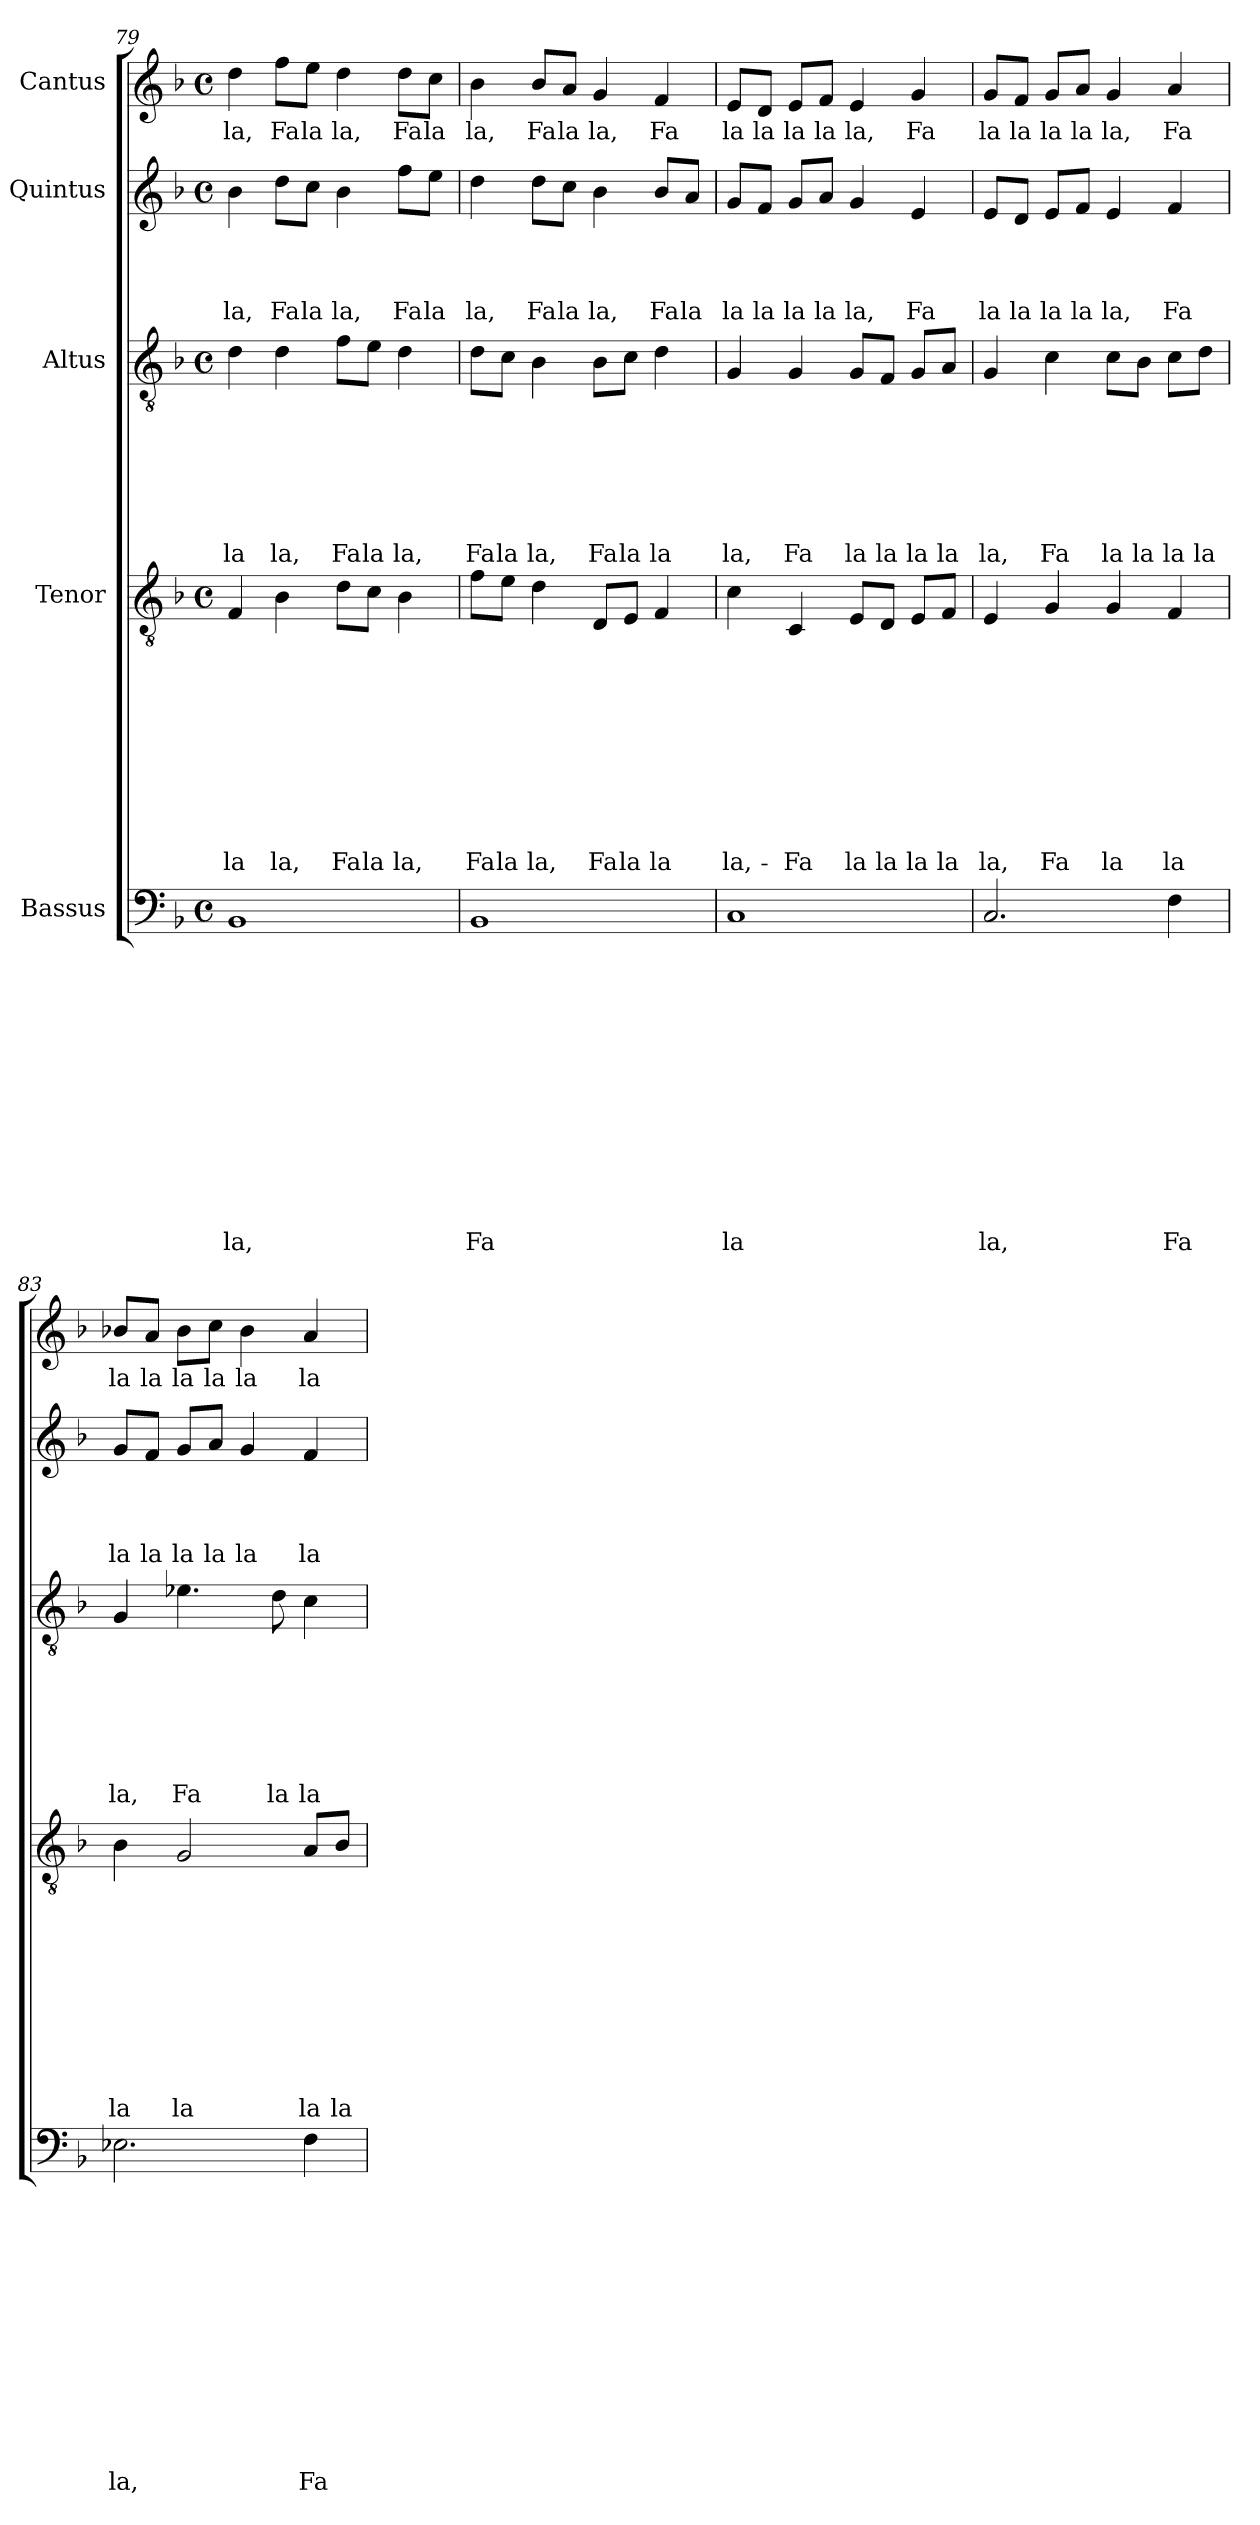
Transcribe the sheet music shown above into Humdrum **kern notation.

**kern	**text	**text	**text	**text	**text	**text	**text	**text	**text	**text	**text	**text	**text	**kern	**text	**text	**text	**text	**text	**text	**text	**text	**text	**text	**kern	**text	**text	**text	**text	**text	**text	**text	**kern	**text	**text	**text	**text	**kern	**text
*part5	*part5	*part5	*part5	*part5	*part5	*part5	*part5	*part5	*part5	*part5	*part5	*part5	*part5	*part4	*part4	*part4	*part4	*part4	*part4	*part4	*part4	*part4	*part4	*part4	*part3	*part3	*part3	*part3	*part3	*part3	*part3	*part3	*part2	*part2	*part2	*part2	*part2	*part1	*part1
*staff5	*staff5	*staff5	*staff5	*staff5	*staff5	*staff5	*staff5	*staff5	*staff5	*staff5	*staff5	*staff5	*staff5	*staff4	*staff4	*staff4	*staff4	*staff4	*staff4	*staff4	*staff4	*staff4	*staff4	*staff4	*staff3	*staff3	*staff3	*staff3	*staff3	*staff3	*staff3	*staff3	*staff2	*staff2	*staff2	*staff2	*staff2	*staff1	*staff1
*I"Bassus	*	*	*	*	*	*	*	*	*	*	*	*	*	*I"Tenor	*	*	*	*	*	*	*	*	*	*	*I"Altus	*	*	*	*	*	*	*	*I"Quintus	*	*	*	*	*I"Cantus	*
*clefF4	*	*	*	*	*	*	*	*	*	*	*	*	*	*clefGv2	*	*	*	*	*	*	*	*	*	*	*clefGv2	*	*	*	*	*	*	*	*clefG2	*	*	*	*	*clefG2	*
*k[b-]	*	*	*	*	*	*	*	*	*	*	*	*	*	*k[b-]	*	*	*	*	*	*	*	*	*	*	*k[b-]	*	*	*	*	*	*	*	*k[b-]	*	*	*	*	*k[b-]	*
*F:	*	*	*	*	*	*	*	*	*	*	*	*	*	*F:	*	*	*	*	*	*	*	*	*	*	*F:	*	*	*	*	*	*	*	*F:	*	*	*	*	*F:	*
*M4/4	*	*	*	*	*	*	*	*	*	*	*	*	*	*M4/4	*	*	*	*	*	*	*	*	*	*	*M4/4	*	*	*	*	*	*	*	*M4/4	*	*	*	*	*M4/4	*
*met(c)	*	*	*	*	*	*	*	*	*	*	*	*	*	*met(c)	*	*	*	*	*	*	*	*	*	*	*met(c)	*	*	*	*	*	*	*	*met(c)	*	*	*	*	*met(c)	*
=79	=79	=79	=79	=79	=79	=79	=79	=79	=79	=79	=79	=79	=79	=79	=79	=79	=79	=79	=79	=79	=79	=79	=79	=79	=79	=79	=79	=79	=79	=79	=79	=79	=79	=79	=79	=79	=79	=79	=79
!	!	!	!	!	!	!	!	!	!	!	!	!	!LO:LY:b	!	!	!	!	!	!	!	!	!	!	!LO:LY:b	!	!	!	!	!	!	!	!LO:LY:b	!	!	!	!	!LO:LY:b	!	!LO:LY:b
1BB-	.	.	.	.	.	.	.	.	.	.	.	.	la,	4F/	.	.	.	.	.	.	.	.	.	la	4d\	.	.	.	.	.	.	la	4b-\	.	.	.	la,	4dd\	la,
!	!	!	!	!	!	!	!	!	!	!	!	!	!	!	!	!	!	!	!	!	!	!	!	!LO:LY:b	!	!	!	!	!	!	!	!LO:LY:b	!	!	!	!	!LO:LY:b	!	!LO:LY:b
.	.	.	.	.	.	.	.	.	.	.	.	.	.	4B-\	.	.	.	.	.	.	.	.	.	la,	4d\	.	.	.	.	.	.	la,	8dd\L	.	.	.	Fa	8ff\L	Fa
!	!	!	!	!	!	!	!	!	!	!	!	!	!	!	!	!	!	!	!	!	!	!	!	!	!	!	!	!	!	!	!	!	!	!	!	!	!LO:LY:b	!	!LO:LY:b
.	.	.	.	.	.	.	.	.	.	.	.	.	.	.	.	.	.	.	.	.	.	.	.	.	.	.	.	.	.	.	.	.	8cc\J	.	.	.	la	8ee\J	la
!	!	!	!	!	!	!	!	!	!	!	!	!	!	!	!	!	!	!	!	!	!	!	!	!LO:LY:b	!	!	!	!	!	!	!	!LO:LY:b	!	!	!	!	!LO:LY:b	!	!LO:LY:b
.	.	.	.	.	.	.	.	.	.	.	.	.	.	8d\L	.	.	.	.	.	.	.	.	.	Fa	8f\L	.	.	.	.	.	.	Fa	4b-\	.	.	.	la,	4dd\	la,
!	!	!	!	!	!	!	!	!	!	!	!	!	!	!	!	!	!	!	!	!	!	!	!	!LO:LY:b	!	!	!	!	!	!	!	!LO:LY:b	!	!	!	!	!	!	!
.	.	.	.	.	.	.	.	.	.	.	.	.	.	8c\J	.	.	.	.	.	.	.	.	.	la	8e\J	.	.	.	.	.	.	la	.	.	.	.	.	.	.
!	!	!	!	!	!	!	!	!	!	!	!	!	!	!	!	!	!	!	!	!	!	!	!	!LO:LY:b	!	!	!	!	!	!	!	!LO:LY:b	!	!	!	!	!LO:LY:b	!	!LO:LY:b
.	.	.	.	.	.	.	.	.	.	.	.	.	.	4B-\	.	.	.	.	.	.	.	.	.	la,	4d\	.	.	.	.	.	.	la,	8ff\L	.	.	.	Fa	8dd\L	Fa
!	!	!	!	!	!	!	!	!	!	!	!	!	!	!	!	!	!	!	!	!	!	!	!	!	!	!	!	!	!	!	!	!	!	!	!	!	!LO:LY:b	!	!LO:LY:b
.	.	.	.	.	.	.	.	.	.	.	.	.	.	.	.	.	.	.	.	.	.	.	.	.	.	.	.	.	.	.	.	.	8ee\J	.	.	.	la	8cc\J	la
!!LO:PB:g=z
=80	=80	=80	=80	=80	=80	=80	=80	=80	=80	=80	=80	=80	=80	=80	=80	=80	=80	=80	=80	=80	=80	=80	=80	=80	=80	=80	=80	=80	=80	=80	=80	=80	=80	=80	=80	=80	=80	=80	=80
!	!	!	!	!	!	!	!	!	!	!	!	!	!LO:LY:b	!	!	!	!	!	!	!	!	!	!	!LO:LY:b	!	!	!	!	!	!	!	!LO:LY:b	!	!	!	!	!LO:LY:b	!	!LO:LY:b
1BB-	.	.	.	.	.	.	.	.	.	.	.	.	Fa	8f\L	.	.	.	.	.	.	.	.	.	Fa	8d\L	.	.	.	.	.	.	Fa	4dd\	.	.	.	la,	4b-\	la,
!	!	!	!	!	!	!	!	!	!	!	!	!	!	!	!	!	!	!	!	!	!	!	!	!LO:LY:b	!	!	!	!	!	!	!	!LO:LY:b	!	!	!	!	!	!	!
.	.	.	.	.	.	.	.	.	.	.	.	.	.	8e\J	.	.	.	.	.	.	.	.	.	la	8c\J	.	.	.	.	.	.	la	.	.	.	.	.	.	.
!	!	!	!	!	!	!	!	!	!	!	!	!	!	!	!	!	!	!	!	!	!	!	!	!LO:LY:b	!	!	!	!	!	!	!	!LO:LY:b	!	!	!	!	!LO:LY:b	!	!LO:LY:b
.	.	.	.	.	.	.	.	.	.	.	.	.	.	4d\	.	.	.	.	.	.	.	.	.	la,	4B-\	.	.	.	.	.	.	la,	8dd\L	.	.	.	Fa	8b-/L	Fa
!	!	!	!	!	!	!	!	!	!	!	!	!	!	!	!	!	!	!	!	!	!	!	!	!	!	!	!	!	!	!	!	!	!	!	!	!	!LO:LY:b	!	!LO:LY:b
.	.	.	.	.	.	.	.	.	.	.	.	.	.	.	.	.	.	.	.	.	.	.	.	.	.	.	.	.	.	.	.	.	8cc\J	.	.	.	la	8a/J	la
!	!	!	!	!	!	!	!	!	!	!	!	!	!	!	!	!	!	!	!	!	!	!	!	!LO:LY:b	!	!	!	!	!	!	!	!LO:LY:b	!	!	!	!	!LO:LY:b	!	!LO:LY:b
.	.	.	.	.	.	.	.	.	.	.	.	.	.	8D/L	.	.	.	.	.	.	.	.	.	Fa	8B-\L	.	.	.	.	.	.	Fa	4b-\	.	.	.	la,	4g/	la,
!	!	!	!	!	!	!	!	!	!	!	!	!	!	!	!	!	!	!	!	!	!	!	!	!LO:LY:b	!	!	!	!	!	!	!	!LO:LY:b	!	!	!	!	!	!	!
.	.	.	.	.	.	.	.	.	.	.	.	.	.	8E/J	.	.	.	.	.	.	.	.	.	la	8c\J	.	.	.	.	.	.	la	.	.	.	.	.	.	.
!	!	!	!	!	!	!	!	!	!	!	!	!	!	!	!	!	!	!	!	!	!	!	!	!LO:LY:b	!	!	!	!	!	!	!	!LO:LY:b	!	!	!	!	!LO:LY:b	!	!LO:LY:b
.	.	.	.	.	.	.	.	.	.	.	.	.	.	4F/	.	.	.	.	.	.	.	.	.	la	4d\	.	.	.	.	.	.	la	8b-/L	.	.	.	Fa	4f/	Fa
!	!	!	!	!	!	!	!	!	!	!	!	!	!	!	!	!	!	!	!	!	!	!	!	!	!	!	!	!	!	!	!	!	!	!	!	!	!LO:LY:b	!	!
.	.	.	.	.	.	.	.	.	.	.	.	.	.	.	.	.	.	.	.	.	.	.	.	.	.	.	.	.	.	.	.	.	8a/J	.	.	.	la	.	.
=81	=81	=81	=81	=81	=81	=81	=81	=81	=81	=81	=81	=81	=81	=81	=81	=81	=81	=81	=81	=81	=81	=81	=81	=81	=81	=81	=81	=81	=81	=81	=81	=81	=81	=81	=81	=81	=81	=81	=81
!	!	!	!	!	!	!	!	!	!	!	!	!	!LO:LY:b	!	!	!	!	!	!	!	!	!	!	!LO:LY:b	!	!	!	!	!	!	!	!LO:LY:b	!	!	!	!	!LO:LY:b	!	!LO:LY:b
1C	.	.	.	.	.	.	.	.	.	.	.	.	la	4c\	.	.	.	.	.	.	.	.	.	la,-	4G/	.	.	.	.	.	.	la,	8g/L	.	.	.	la	8e/L	la
!	!	!	!	!	!	!	!	!	!	!	!	!	!	!	!	!	!	!	!	!	!	!	!	!	!	!	!	!	!	!	!	!	!	!	!	!	!LO:LY:b	!	!LO:LY:b
.	.	.	.	.	.	.	.	.	.	.	.	.	.	.	.	.	.	.	.	.	.	.	.	.	.	.	.	.	.	.	.	.	8f/J	.	.	.	la	8d/J	la
!	!	!	!	!	!	!	!	!	!	!	!	!	!	!	!	!	!	!	!	!	!	!	!	!LO:LY:b	!	!	!	!	!	!	!	!LO:LY:b	!	!	!	!	!LO:LY:b	!	!LO:LY:b
.	.	.	.	.	.	.	.	.	.	.	.	.	.	4C/	.	.	.	.	.	.	.	.	.	-Fa	4G/	.	.	.	.	.	.	Fa	8g/L	.	.	.	la	8e/L	la
!	!	!	!	!	!	!	!	!	!	!	!	!	!	!	!	!	!	!	!	!	!	!	!	!	!	!	!	!	!	!	!	!	!	!	!	!	!LO:LY:b	!	!LO:LY:b
.	.	.	.	.	.	.	.	.	.	.	.	.	.	.	.	.	.	.	.	.	.	.	.	.	.	.	.	.	.	.	.	.	8a/J	.	.	.	la	8f/J	la
!	!	!	!	!	!	!	!	!	!	!	!	!	!	!	!	!	!	!	!	!	!	!	!	!LO:LY:b	!	!	!	!	!	!	!	!LO:LY:b	!	!	!	!	!LO:LY:b	!	!LO:LY:b
.	.	.	.	.	.	.	.	.	.	.	.	.	.	8E/L	.	.	.	.	.	.	.	.	.	la	8G/L	.	.	.	.	.	.	la	4g/	.	.	.	la,	4e/	la,
!	!	!	!	!	!	!	!	!	!	!	!	!	!	!	!	!	!	!	!	!	!	!	!	!LO:LY:b	!	!	!	!	!	!	!	!LO:LY:b	!	!	!	!	!	!	!
.	.	.	.	.	.	.	.	.	.	.	.	.	.	8D/J	.	.	.	.	.	.	.	.	.	la	8F/J	.	.	.	.	.	.	la	.	.	.	.	.	.	.
!	!	!	!	!	!	!	!	!	!	!	!	!	!	!	!	!	!	!	!	!	!	!	!	!LO:LY:b	!	!	!	!	!	!	!	!LO:LY:b	!	!	!	!	!LO:LY:b	!	!LO:LY:b
.	.	.	.	.	.	.	.	.	.	.	.	.	.	8E/L	.	.	.	.	.	.	.	.	.	la	8G/L	.	.	.	.	.	.	la	4e/	.	.	.	Fa	4g/	Fa
!	!	!	!	!	!	!	!	!	!	!	!	!	!	!	!	!	!	!	!	!	!	!	!	!LO:LY:b	!	!	!	!	!	!	!	!LO:LY:b	!	!	!	!	!	!	!
.	.	.	.	.	.	.	.	.	.	.	.	.	.	8F/J	.	.	.	.	.	.	.	.	.	la	8A/J	.	.	.	.	.	.	la	.	.	.	.	.	.	.
=82	=82	=82	=82	=82	=82	=82	=82	=82	=82	=82	=82	=82	=82	=82	=82	=82	=82	=82	=82	=82	=82	=82	=82	=82	=82	=82	=82	=82	=82	=82	=82	=82	=82	=82	=82	=82	=82	=82	=82
!	!	!	!	!	!	!	!	!	!	!	!	!	!LO:LY:b	!	!	!	!	!	!	!	!	!	!	!LO:LY:b	!	!	!	!	!	!	!	!LO:LY:b	!	!	!	!	!LO:LY:b	!	!LO:LY:b
2.C/	.	.	.	.	.	.	.	.	.	.	.	.	la,	4E/	.	.	.	.	.	.	.	.	.	la,	4G/	.	.	.	.	.	.	la,	8e/L	.	.	.	la	8g/L	la
!	!	!	!	!	!	!	!	!	!	!	!	!	!	!	!	!	!	!	!	!	!	!	!	!	!	!	!	!	!	!	!	!	!	!	!	!	!LO:LY:b	!	!LO:LY:b
.	.	.	.	.	.	.	.	.	.	.	.	.	.	.	.	.	.	.	.	.	.	.	.	.	.	.	.	.	.	.	.	.	8d/J	.	.	.	la	8f/J	la
!	!	!	!	!	!	!	!	!	!	!	!	!	!	!	!	!	!	!	!	!	!	!	!	!LO:LY:b	!	!	!	!	!	!	!	!LO:LY:b	!	!	!	!	!LO:LY:b	!	!LO:LY:b
.	.	.	.	.	.	.	.	.	.	.	.	.	.	4G/	.	.	.	.	.	.	.	.	.	Fa	4c\	.	.	.	.	.	.	Fa	8e/L	.	.	.	la	8g/L	la
!	!	!	!	!	!	!	!	!	!	!	!	!	!	!	!	!	!	!	!	!	!	!	!	!	!	!	!	!	!	!	!	!	!	!	!	!	!LO:LY:b	!	!LO:LY:b
.	.	.	.	.	.	.	.	.	.	.	.	.	.	.	.	.	.	.	.	.	.	.	.	.	.	.	.	.	.	.	.	.	8f/J	.	.	.	la	8a/J	la
!	!	!	!	!	!	!	!	!	!	!	!	!	!	!	!	!	!	!	!	!	!	!	!	!LO:LY:b	!	!	!	!	!	!	!	!LO:LY:b	!	!	!	!	!LO:LY:b	!	!LO:LY:b
.	.	.	.	.	.	.	.	.	.	.	.	.	.	4G/	.	.	.	.	.	.	.	.	.	la	8c\L	.	.	.	.	.	.	la	4e/	.	.	.	la,	4g/	la,
!	!	!	!	!	!	!	!	!	!	!	!	!	!	!	!	!	!	!	!	!	!	!	!	!	!	!	!	!	!	!	!	!LO:LY:b	!	!	!	!	!	!	!
.	.	.	.	.	.	.	.	.	.	.	.	.	.	.	.	.	.	.	.	.	.	.	.	.	8B-\J	.	.	.	.	.	.	la	.	.	.	.	.	.	.
!	!	!	!	!	!	!	!	!	!	!	!	!	!LO:LY:b	!	!	!	!	!	!	!	!	!	!	!LO:LY:b	!	!	!	!	!	!	!	!LO:LY:b	!	!	!	!	!LO:LY:b	!	!LO:LY:b
4F\	.	.	.	.	.	.	.	.	.	.	.	.	Fa	4F/	.	.	.	.	.	.	.	.	.	la	8c\L	.	.	.	.	.	.	la	4f/	.	.	.	Fa	4a/	Fa
!	!	!	!	!	!	!	!	!	!	!	!	!	!	!	!	!	!	!	!	!	!	!	!	!	!	!	!	!	!	!	!	!LO:LY:b	!	!	!	!	!	!	!
.	.	.	.	.	.	.	.	.	.	.	.	.	.	.	.	.	.	.	.	.	.	.	.	.	8d\J	.	.	.	.	.	.	la	.	.	.	.	.	.	.
=83	=83	=83	=83	=83	=83	=83	=83	=83	=83	=83	=83	=83	=83	=83	=83	=83	=83	=83	=83	=83	=83	=83	=83	=83	=83	=83	=83	=83	=83	=83	=83	=83	=83	=83	=83	=83	=83	=83	=83
!	!	!	!	!	!	!	!	!	!	!	!	!	!LO:LY:b	!	!	!	!	!	!	!	!	!	!	!LO:LY:b	!	!	!	!	!	!	!	!LO:LY:b	!	!	!	!	!LO:LY:b	!	!LO:LY:b
2.E-X\	.	.	.	.	.	.	.	.	.	.	.	.	la,	4B-\	.	.	.	.	.	.	.	.	.	la	4G/	.	.	.	.	.	.	la,	8g/L	.	.	.	la	8b-X/L	la
!	!	!	!	!	!	!	!	!	!	!	!	!	!	!	!	!	!	!	!	!	!	!	!	!	!	!	!	!	!	!	!	!	!	!	!	!	!LO:LY:b	!	!LO:LY:b
.	.	.	.	.	.	.	.	.	.	.	.	.	.	.	.	.	.	.	.	.	.	.	.	.	.	.	.	.	.	.	.	.	8f/J	.	.	.	la	8a/J	la
!	!	!	!	!	!	!	!	!	!	!	!	!	!	!	!	!	!	!	!	!	!	!	!	!LO:LY:b	!	!	!	!	!	!	!	!LO:LY:b	!	!	!	!	!LO:LY:b	!	!LO:LY:b
.	.	.	.	.	.	.	.	.	.	.	.	.	.	2G/	.	.	.	.	.	.	.	.	.	la	4.e-X\	.	.	.	.	.	.	Fa	8g/L	.	.	.	la	8b-\L	la
!	!	!	!	!	!	!	!	!	!	!	!	!	!	!	!	!	!	!	!	!	!	!	!	!	!	!	!	!	!	!	!	!	!	!	!	!	!LO:LY:b	!	!LO:LY:b
.	.	.	.	.	.	.	.	.	.	.	.	.	.	.	.	.	.	.	.	.	.	.	.	.	.	.	.	.	.	.	.	.	8a/J	.	.	.	la	8cc\J	la
!	!	!	!	!	!	!	!	!	!	!	!	!	!	!	!	!	!	!	!	!	!	!	!	!	!	!	!	!	!	!	!	!	!	!	!	!	!LO:LY:b	!	!LO:LY:b
.	.	.	.	.	.	.	.	.	.	.	.	.	.	.	.	.	.	.	.	.	.	.	.	.	.	.	.	.	.	.	.	.	4g/	.	.	.	la	4b-\	la
!	!	!	!	!	!	!	!	!	!	!	!	!	!	!	!	!	!	!	!	!	!	!	!	!	!	!	!	!	!	!	!	!LO:LY:b	!	!	!	!	!	!	!
.	.	.	.	.	.	.	.	.	.	.	.	.	.	.	.	.	.	.	.	.	.	.	.	.	8d\	.	.	.	.	.	.	la	.	.	.	.	.	.	.
!	!	!	!	!	!	!	!	!	!	!	!	!	!LO:LY:b	!	!	!	!	!	!	!	!	!	!	!LO:LY:b	!	!	!	!	!	!	!	!LO:LY:b	!	!	!	!	!LO:LY:b	!	!LO:LY:b
4F\	.	.	.	.	.	.	.	.	.	.	.	.	Fa	8A/L	.	.	.	.	.	.	.	.	.	la	4c\	.	.	.	.	.	.	la	4f/	.	.	.	la	4a/	la
!	!	!	!	!	!	!	!	!	!	!	!	!	!	!	!	!	!	!	!	!	!	!	!	!LO:LY:b	!	!	!	!	!	!	!	!	!	!	!	!	!	!	!
.	.	.	.	.	.	.	.	.	.	.	.	.	.	8B-/J	.	.	.	.	.	.	.	.	.	la	.	.	.	.	.	.	.	.	.	.	.	.	.	.	.
=	=	=	=	=	=	=	=	=	=	=	=	=	=	=	=	=	=	=	=	=	=	=	=	=	=	=	=	=	=	=	=	=	=	=	=	=	=	=	=
*-	*-	*-	*-	*-	*-	*-	*-	*-	*-	*-	*-	*-	*-	*-	*-	*-	*-	*-	*-	*-	*-	*-	*-	*-	*-	*-	*-	*-	*-	*-	*-	*-	*-	*-	*-	*-	*-	*-	*-
